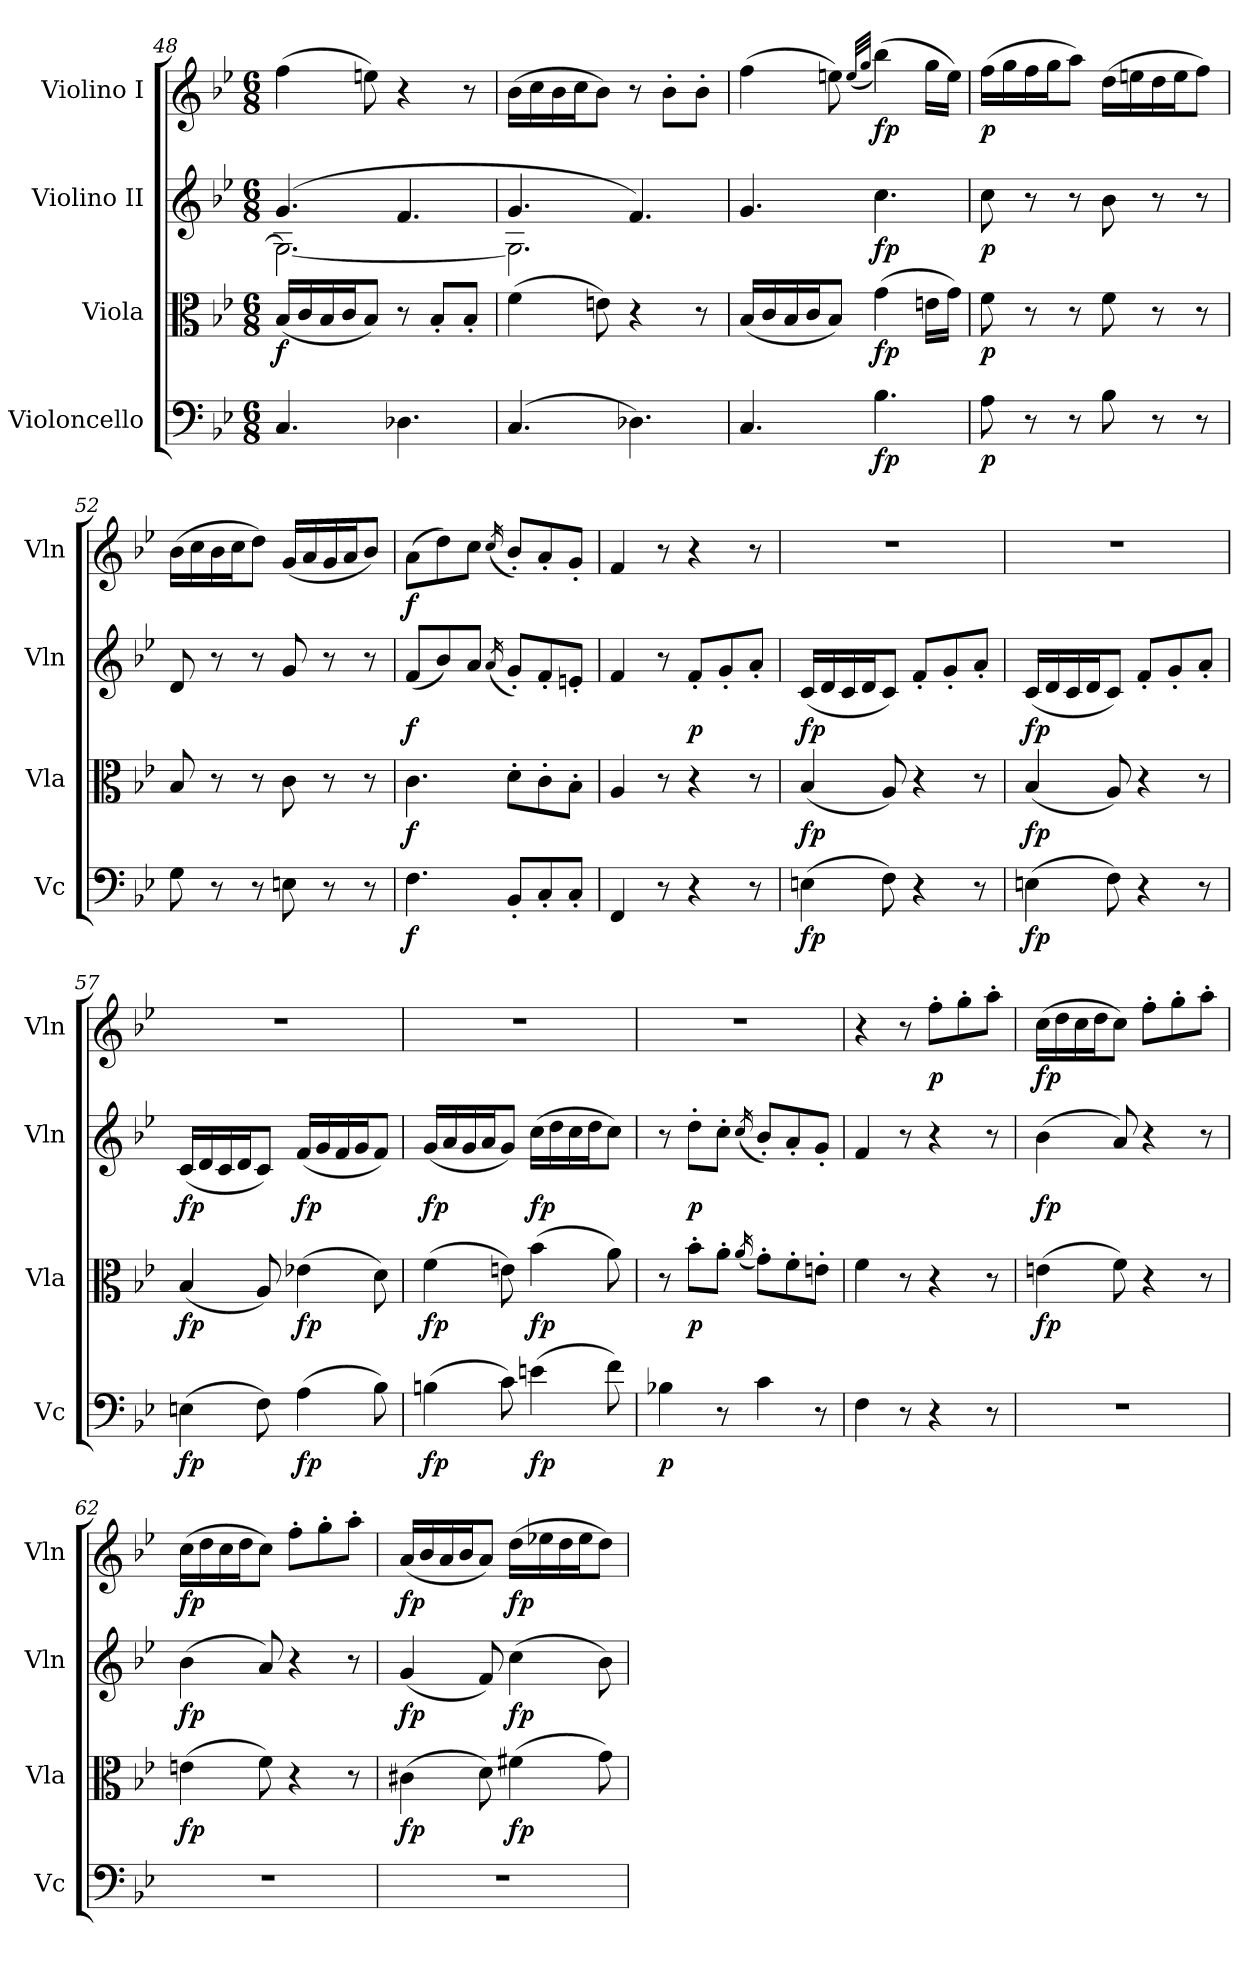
**kern	**dynam	**kern	**dynam	**kern	**dynam	**kern	**dynam
*part4	*part4	*part3	*part3	*part2	*part2	*part1	*part1
*staff4	*staff4	*staff3	*staff3	*staff2	*staff2	*staff1	*staff1
*I"Violoncello	*	*I"Viola	*	*I"Violino II	*	*I"Violino I	*
*I'Vc	*	*I'Vla	*	*I'Vln	*	*I'Vln	*
!!LO:PB:g=z
*clefF4	*	*clefC3	*	*clefG2	*	*clefG2	*
*k[b-e-]	*	*k[b-e-]	*	*k[b-e-]	*	*k[b-e-]	*
*B-:	*	*B-:	*	*B-:	*	*B-:	*
*M6/8	*	*M6/8	*	*M6/8	*	*M6/8	*
=48	=48	=48	=48	=48	=48	=48	=48
*	*	*	*	*^	*	*	*
4.C	.	(16B-LL	f	(4.g	2.G_	.	(4ff	.
.	.	16c	.	.	.	.	.	.
.	.	16B-	.	.	.	.	.	.
.	.	16cJ	.	.	.	.	.	.
.	.	8B-J)	.	.	.	.	8een)	.
4.D-X	.	8r	.	4.f	.	.	4r	.
.	.	8B-'L	.	.	.	.	.	.
.	.	8B-'J	.	.	.	.	8r	.
=49	=49	=49	=49	=49	=49	=49	=49	=49
(4.C	.	(4f	.	4.g	2.G]	.	(16b-LL	.
.	.	.	.	.	.	.	16cc	.
.	.	.	.	.	.	.	16b-	.
.	.	.	.	.	.	.	16ccJ	.
.	.	8en)	.	.	.	.	8b-J)	.
4.D-X)	.	4r	.	4.f)	.	.	8r	.
.	.	.	.	.	.	.	8b-'L	.
.	.	8r	.	.	.	.	8b-'J	.
*	*	*	*	*v	*v	*	*	*
=50	=50	=50	=50	=50	=50	=50	=50
4.C	.	(16B-LL	.	4.g	.	(4ff	.
.	.	16c	.	.	.	.	.
.	.	16B-	.	.	.	.	.
.	.	16cJ	.	.	.	.	.
.	.	8B-J)	.	.	.	8een)	.
.	.	.	.	.	.	(<32qee/LLL	.
.	.	.	.	.	.	32qgg/JJJ	.
4.B-	fp	(4g	fp	4.cc	fp	(4bb-)	fp
.	.	16enLL	.	.	.	16ggLL	.
.	.	16gJJ)	.	.	.	16eeJJ)	.
=51	=51	=51	=51	=51	=51	=51	=51
8A	p	8f	p	8cc	p	(16ffLL	p
.	.	.	.	.	.	16gg	.
8r	.	8r	.	8r	.	16ff	.
.	.	.	.	.	.	16ggJ	.
8r	.	8r	.	8r	.	8aaJ)	.
8B-	.	8f	.	8b-	.	(16ddLL	.
.	.	.	.	.	.	16een	.
8r	.	8r	.	8r	.	16dd	.
.	.	.	.	.	.	16eeJ	.
8r	.	8r	.	8r	.	8ffJ)	.
=52	=52	=52	=52	=52	=52	=52	=52
8G	.	8B-	.	8d	.	(16b-LL	.
.	.	.	.	.	.	16cc	.
8r	.	8r	.	8r	.	16b-	.
.	.	.	.	.	.	16ccJ	.
8r	.	8r	.	8r	.	8ddJ)	.
8En	.	8c	.	8g	.	(16gLL	.
.	.	.	.	.	.	16a	.
8r	.	8r	.	8r	.	16g	.
.	.	.	.	.	.	16aJ	.
8r	.	8r	.	8r	.	8b-J)	.
!!LO:LB:g=z
=53	=53	=53	=53	=53	=53	=53	=53
4.F	f	4.c	f	(8fL	f	(8aL	f
.	.	.	.	8b-)	.	8dd)	.
.	.	.	.	8aJ	.	8ccJ	.
.	.	.	.	(<16qa/	.	(<16qcc/	.
8BB-'L	.	8d'L	.	8g'L)	.	8b-'L)	.
8C'	.	8c'	.	8f'	.	8a'	.
8C'J	.	8B-'J	.	8en'J	.	8g'J	.
=54	=54	=54	=54	=54	=54	=54	=54
4FF	.	4A	.	4f	.	4f	.
8r	.	8r	.	8r	.	8r	.
4r	.	4r	.	8f'L	p	4r	.
.	.	.	.	8g'	.	.	.
8r	.	8r	.	8a'J	.	8r	.
=55	=55	=55	=55	=55	=55	=55	=55
(4En	fp	(4B-	fp	(16cLL	fp	2.r	.
.	.	.	.	16d	.	.	.
.	.	.	.	16c	.	.	.
.	.	.	.	16dJ	.	.	.
8F)	.	8A)	.	8cJ)	.	.	.
4r	.	4r	.	8f'L	.	.	.
.	.	.	.	8g'	.	.	.
8r	.	8r	.	8a'J	.	.	.
=56	=56	=56	=56	=56	=56	=56	=56
(4En	fp	(4B-	fp	(16cLL	fp	2.r	.
.	.	.	.	16d	.	.	.
.	.	.	.	16c	.	.	.
.	.	.	.	16dJ	.	.	.
8F)	.	8A)	.	8cJ)	.	.	.
4r	.	4r	.	8f'L	.	.	.
.	.	.	.	8g'	.	.	.
8r	.	8r	.	8a'J	.	.	.
=57	=57	=57	=57	=57	=57	=57	=57
(4En	fp	(4B-	fp	(16cLL	fp	2.r	.
.	.	.	.	16d	.	.	.
.	.	.	.	16c	.	.	.
.	.	.	.	16dJ	.	.	.
8F)	.	8A)	.	8cJ)	.	.	.
(4A	fp	(4e-X	fp	(16fLL	fp	.	.
.	.	.	.	16g	.	.	.
.	.	.	.	16f	.	.	.
.	.	.	.	16gJ	.	.	.
8B-)	.	8d)	.	8fJ)	.	.	.
=58	=58	=58	=58	=58	=58	=58	=58
(4Bn	fp	(4f	fp	(16gLL	fp	2.r	.
.	.	.	.	16a	.	.	.
.	.	.	.	16g	.	.	.
.	.	.	.	16aJ	.	.	.
8c)	.	8en)	.	8gJ)	.	.	.
(4en	fp	(4b-	fp	(16ccLL	fp	.	.
.	.	.	.	16dd	.	.	.
.	.	.	.	16cc	.	.	.
.	.	.	.	16ddJ	.	.	.
8f)	.	8a)	.	8ccJ)	.	.	.
!!LO:LB:g=z
=59	=59	=59	=59	=59	=59	=59	=59
4B-X	p	8r	.	8r	.	2.r	.
.	.	8b-'L	p	8dd'L	p	.	.
8r	.	8a'J	.	8cc'J	.	.	.
.	.	(<16qa/	.	(<16qcc/	.	.	.
4c	.	8g'L)	.	8b-'L)	.	.	.
.	.	8f'	.	8a'	.	.	.
8r	.	8en'J	.	8g'J	.	.	.
=60	=60	=60	=60	=60	=60	=60	=60
4F	.	4f	.	4f	.	4r	.
8r	.	8r	.	8r	.	8r	.
4r	.	4r	.	4r	.	8ff'L	p
.	.	.	.	.	.	8gg'	.
8r	.	8r	.	8r	.	8aa'J	.
=61	=61	=61	=61	=61	=61	=61	=61
2.r	.	(4en	fp	(4b-	fp	(16ccLL	fp
.	.	.	.	.	.	16dd	.
.	.	.	.	.	.	16cc	.
.	.	.	.	.	.	16ddJ	.
.	.	8f)	.	8a)	.	8ccJ)	.
.	.	4r	.	4r	.	8ff'L	.
.	.	.	.	.	.	8gg'	.
.	.	8r	.	8r	.	8aa'J	.
=62	=62	=62	=62	=62	=62	=62	=62
2.r	.	(4en	fp	(4b-	fp	(16ccLL	fp
.	.	.	.	.	.	16dd	.
.	.	.	.	.	.	16cc	.
.	.	.	.	.	.	16ddJ	.
.	.	8f)	.	8a)	.	8ccJ)	.
.	.	4r	.	4r	.	8ff'L	.
.	.	.	.	.	.	8gg'	.
.	.	8r	.	8r	.	8aa'J	.
=63	=63	=63	=63	=63	=63	=63	=63
2.r	.	(4c#X	fp	(4g	fp	(16aLL	fp
.	.	.	.	.	.	16b-	.
.	.	.	.	.	.	16a	.
.	.	.	.	.	.	16b-J	.
.	.	8d)	.	8f)	.	8aJ)	.
.	.	(4f#X	fp	(4cc	fp	(16ddLL	fp
.	.	.	.	.	.	16ee-X	.
.	.	.	.	.	.	16dd	.
.	.	.	.	.	.	16ee-J	.
.	.	8g)	.	8b-)	.	8ddJ)	.
=	=	=	=	=	=	=	=
*-	*-	*-	*-	*-	*-	*-	*-
